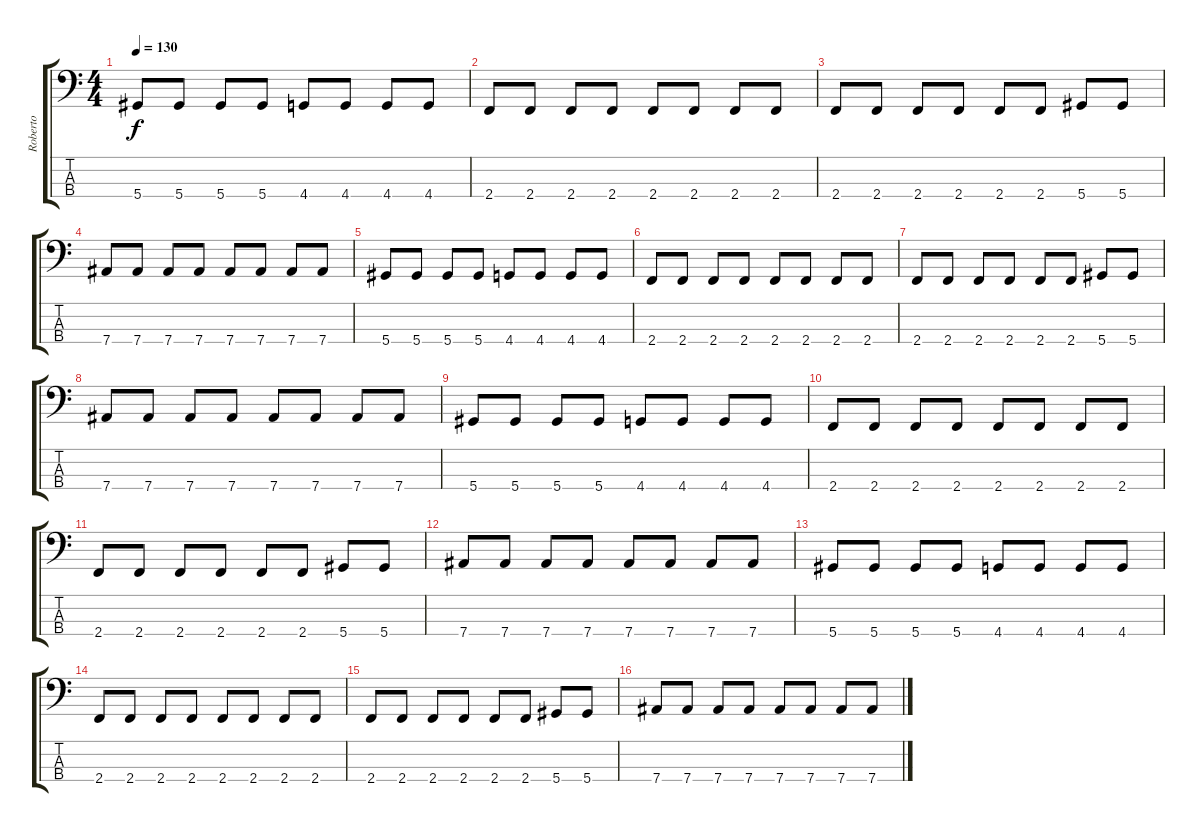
\track ("Roberto" "Roberto") {instrument electricbasspick}
\staff {score tabs}
\tuning (Gb2 Db2 Ab1 Eb1) {hide}
\ts (4 4)
\tempo 130
\clef f4
\ks c
5.4.8{dy f} 5.4.8 5.4.8 5.4.8 4.4.8 4.4.8 4.4.8 4.4.8 |
2.4.8 2.4.8 2.4.8 2.4.8 2.4.8 2.4.8 2.4.8 2.4.8 |
2.4.8 2.4.8 2.4.8 2.4.8 2.4.8 2.4.8 5.4.8 5.4.8 |
7.4.8 7.4.8 7.4.8 7.4.8 7.4.8 7.4.8 7.4.8 7.4.8 |
5.4.8 5.4.8 5.4.8 5.4.8 4.4.8 4.4.8 4.4.8 4.4.8 |
2.4.8 2.4.8 2.4.8 2.4.8 2.4.8 2.4.8 2.4.8 2.4.8 |
2.4.8 2.4.8 2.4.8 2.4.8 2.4.8 2.4.8 5.4.8 5.4.8 |
7.4.8 7.4.8 7.4.8 7.4.8 7.4.8 7.4.8 7.4.8 7.4.8 |
5.4.8 5.4.8 5.4.8 5.4.8 4.4.8 4.4.8 4.4.8 4.4.8 |
2.4.8 2.4.8 2.4.8 2.4.8 2.4.8 2.4.8 2.4.8 2.4.8 |
2.4.8 2.4.8 2.4.8 2.4.8 2.4.8 2.4.8 5.4.8 5.4.8 |
7.4.8 7.4.8 7.4.8 7.4.8 7.4.8 7.4.8 7.4.8 7.4.8 |
5.4.8 5.4.8 5.4.8 5.4.8 4.4.8 4.4.8 4.4.8 4.4.8 |
2.4.8 2.4.8 2.4.8 2.4.8 2.4.8 2.4.8 2.4.8 2.4.8 |
2.4.8 2.4.8 2.4.8 2.4.8 2.4.8 2.4.8 5.4.8 5.4.8 |
7.4.8 7.4.8 7.4.8 7.4.8 7.4.8 7.4.8 7.4.8 7.4.8
